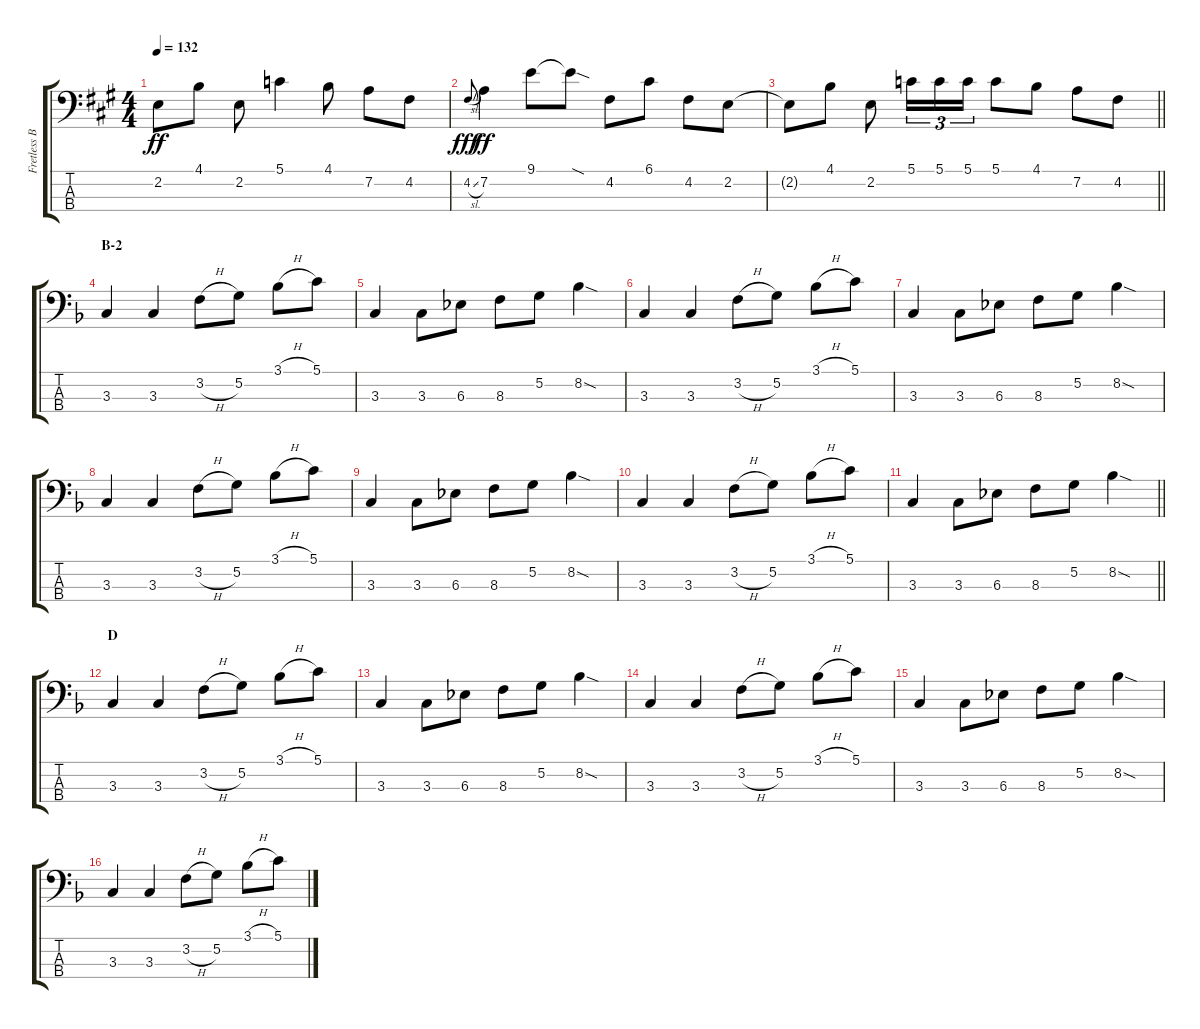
\track ("Fretless Bass" "Fretless B") {instrument fretlessbass}
\staff {score tabs}
\tuning (G2 D2 A1 E1) {hide}
\ts (4 4)
\tempo 132
\clef f4
\ks a
2.2{t}.8{dy ff} 4.1.8 2.2.8 5.1.4 4.1.8 7.2.8 4.2.8 |
4.2{sl}.8{gr onbeat dy fff} 7.2.4{dy ff} 9.1.8 9.1{sod t}.8 4.2.8 6.1.8 4.2.8 2.2.8 |
\barLineRight lightlight
2.2{t}.8 4.1.8 2.2.8 5.1.16{tu (3 2)} 5.1.16{tu (3 2)} 5.1.16{tu (3 2)} 5.1.8 4.1.8 7.2.8 4.2.8 |
\section ("" "B-2")
\ks f
3.3.4 3.3.4 3.2{h}.8 5.2.8 3.1{h}.8 5.1.8 |
3.3.4 3.3.8 6.3.8 8.3.8 5.2.8 8.2{sod}.4 |
3.3.4 3.3.4 3.2{h}.8 5.2.8 3.1{h}.8 5.1.8 |
3.3.4 3.3.8 6.3.8 8.3.8 5.2.8 8.2{sod}.4 |
3.3.4 3.3.4 3.2{h}.8 5.2.8 3.1{h}.8 5.1.8 |
3.3.4 3.3.8 6.3.8 8.3.8 5.2.8 8.2{sod}.4 |
3.3.4 3.3.4 3.2{h}.8 5.2.8 3.1{h}.8 5.1.8 |
\barLineRight lightlight
3.3.4 3.3.8 6.3.8 8.3.8 5.2.8 8.2{sod}.4 |
\section ("" "D")
3.3.4 3.3.4 3.2{h}.8 5.2.8 3.1{h}.8 5.1.8 |
3.3.4 3.3.8 6.3.8 8.3.8 5.2.8 8.2{sod}.4 |
3.3.4 3.3.4 3.2{h}.8 5.2.8 3.1{h}.8 5.1.8 |
3.3.4 3.3.8 6.3.8 8.3.8 5.2.8 8.2{sod}.4 |
3.3.4 3.3.4 3.2{h}.8 5.2.8 3.1{h}.8 5.1.8
